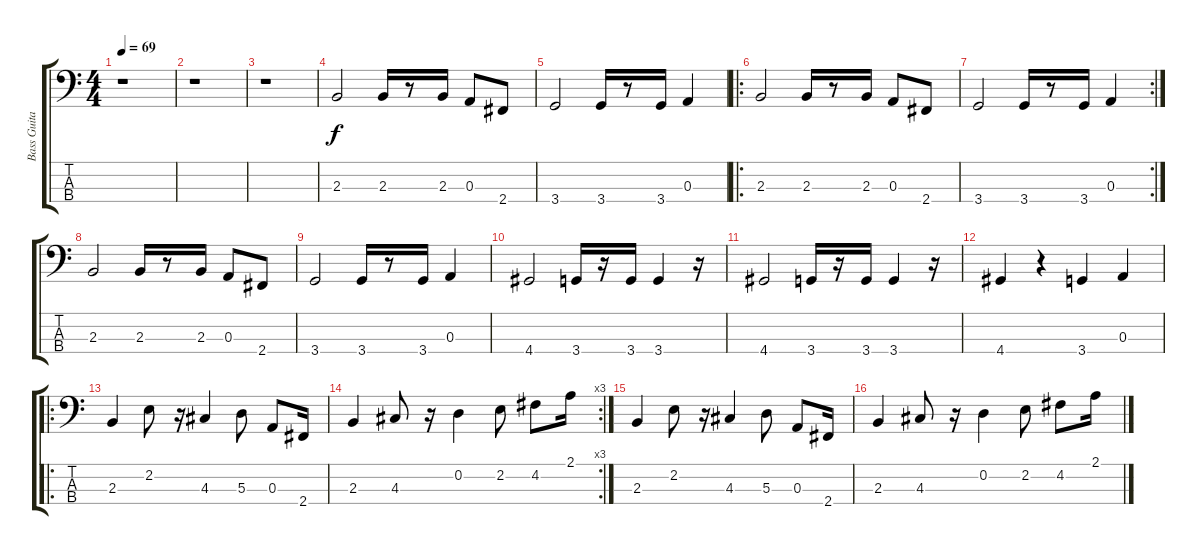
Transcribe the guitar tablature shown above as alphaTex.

\track ("Bass Guitar" "Bass Guita") {instrument electricbassfinger}
\staff {score tabs}
\tuning (G2 D2 A1 E1) {hide}
\ts (4 4)
\tempo 69
\clef f4
\ks c
r.1{dy f} |
r.1 |
r.1 |
2.3.2 2.3.16 r.8 2.3.16 0.3.8 2.4.8 |
3.4.2 3.4.16 r.8 3.4.16 0.3.4 |
\ro
2.3.2 2.3.16 r.8 2.3.16 0.3.8 2.4.8 |
\rc 2
3.4.2 3.4.16 r.8 3.4.16 0.3.4 |
2.3.2 2.3.16 r.8 2.3.16 0.3.8 2.4.8 |
3.4.2 3.4.16 r.8 3.4.16 0.3.4 |
4.4.2 3.4.16 r.16 3.4.16 3.4.4 r.16 |
4.4.2 3.4.16 r.16 3.4.16 3.4.4 r.16 |
4.4.4 r.4 3.4.4 0.3.4 |
\ro
2.3.4 2.2.8 r.16 4.3.4 5.3.8 0.3.8 2.4.16 |
\rc 3
2.3.4 4.3.8 r.16 0.2.4 2.2.8 4.2.8 2.1.16 |
2.3.4 2.2.8 r.16 4.3.4 5.3.8 0.3.8 2.4.16 |
2.3.4 4.3.8 r.16 0.2.4 2.2.8 4.2.8 2.1.16
